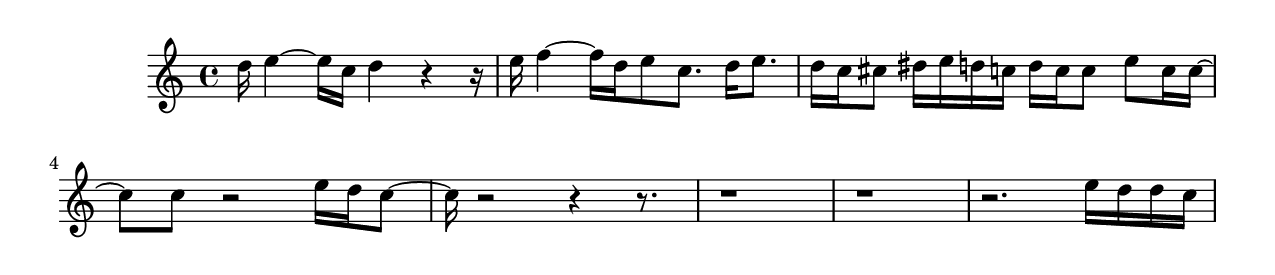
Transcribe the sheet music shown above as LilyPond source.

#(set-default-paper-size "letter")

<<

\new ChordNames {
    \set majorSevenSymbol = \markup { maj7 } 
    \set additionalPitchPrefix = #"add"
    \chordmode {
        s16*128
    }
}

\new Staff { 
    {
        \clef treble
        \key c \major
        \time 4/4
        
        d''16 e''4~ e''16 c''16 d''4 r4~ r16 | e''16 f''4~ f''16 d''16 e''8 c''8. d''16 e''8. | d''16 c''16 cis''8 dis''16 e''16 d''16 c''16 d''16 c''16 c''8 e''8 c''16 c''16~ | c''8 c''8 r2 e''16 d''16 c''8~ | c''16 r2~ r4~ r8.~ | r1~ | r1~ | r2. e''16 d''16 d''16 c''16
    }
}

>>

\version "2.18.2"